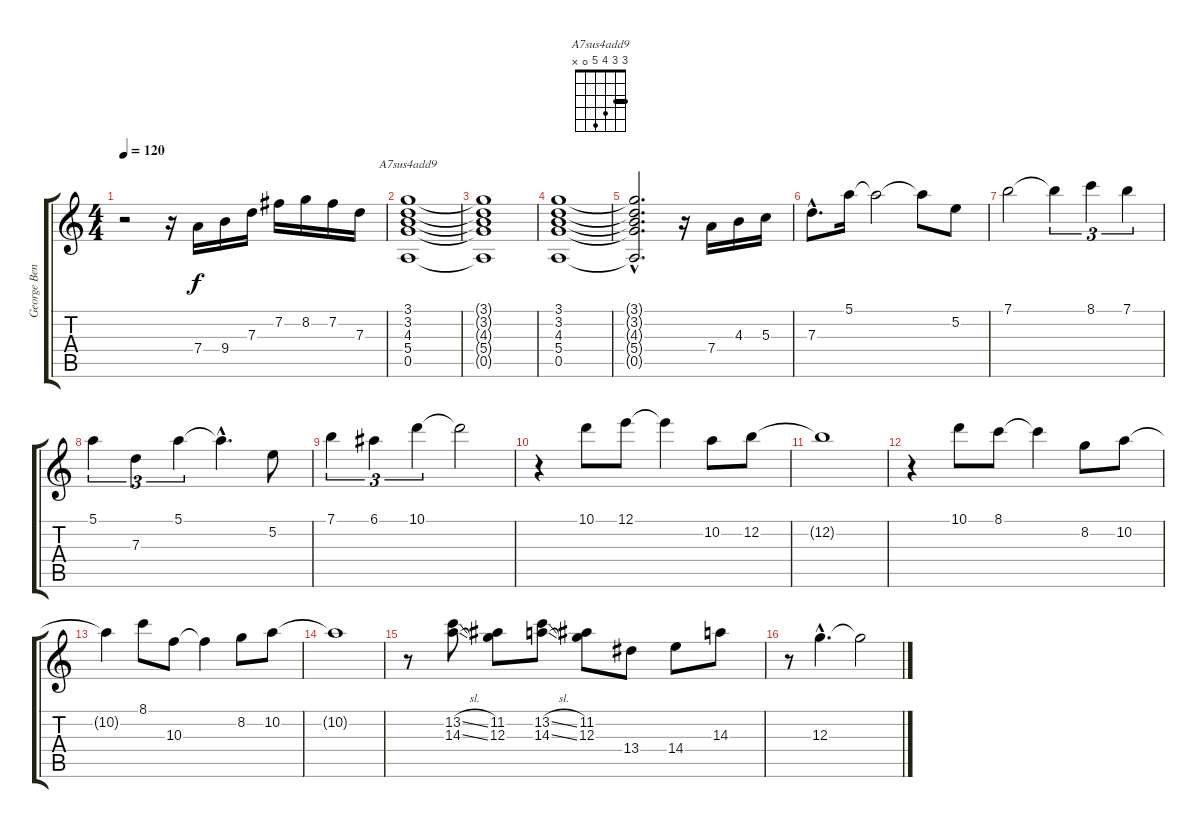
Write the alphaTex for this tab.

\track ("George Benson" "George Ben") {instrument electricguitarjazz}
\staff {score tabs}
\tuning (E4 B3 G3 D3 A2 E2) {hide}
\chord ("A7sus4add9" 3 3 4 5 0 x) {barre 3}
\ts (4 4)
\tempo 120
\clef g2
\ks c
r.2{dy f instrument electricguitarjazz} r.16 7.4.16 9.4.16 7.3.16 7.2.16 8.2.16 7.2.16 7.3.16 |
(3.1 3.2 4.3 5.4 0.5).1{ch "A7sus4add9"} |
(3.1{t} 3.2{t} 4.3{t} 5.4{t} 0.5{t}).1 |
(3.1 3.2 4.3 5.4 0.5).1 |
(3.1{hac t} 3.2{hac t} 4.3{hac t} 5.4{hac t} 0.5{hac t}).2{d} r.16 7.4.16 4.3.16 5.3.16 |
7.3{hac}.8{d} 5.1.16 5.1{t}.2 5.1{t}.8 5.2.8 |
7.1.2 7.1{t}.4{tu (3 2)} 8.1.4{tu (3 2)} 7.1.4{tu (3 2)} |
5.1.4{tu (3 2)} 7.3.4{tu (3 2)} 5.1.4{tu (3 2)} 5.1{hac t}.4{d} 5.2.8 |
7.1.4{tu (3 2)} 6.1.4{tu (3 2)} 10.1.4{tu (3 2)} 10.1{t}.2 |
r.4 10.1.8 12.1.8 12.1{t}.4 10.2.8 12.2.8 |
12.2{t}.1 |
r.4 10.1.8 8.1.8 8.1{t}.4 8.2.8 10.2.8 |
10.2{t}.4 8.1.8 10.3.8 10.3{t}.4 8.2.8 10.2.8 |
10.2{t}.1 |
r.8 (13.2{sl} 14.3{sl}).8 (11.2 12.3).8 (13.2{sl} 14.3{sl}).8 (11.2 12.3).8 13.4.8 14.4.8 14.3.8 |
r.8 12.3{hac}.4{d} 12.3{t}.2
